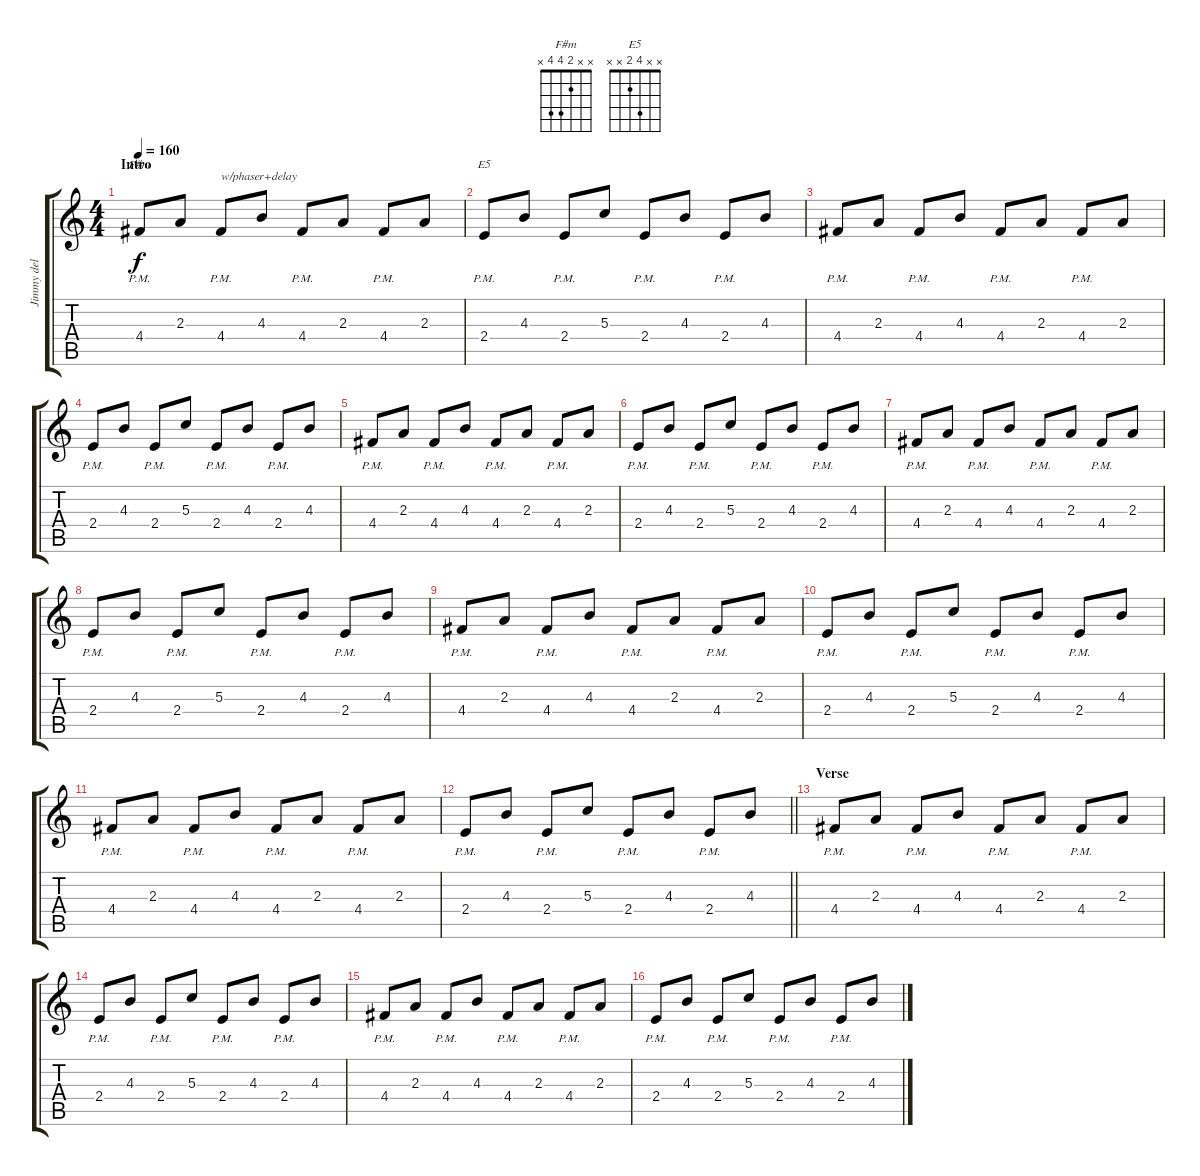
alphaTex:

\track ("Jimmy del Rivo / Lead guitar" "Jimmy del ") {instrument overdrivenguitar}
\staff {score tabs}
\tuning (E4 B3 G3 D3 A2 E2) {hide}
\chord ("F#m" x x 2 4 4 x)
\chord ("E5" x x 4 2 x x)
\ts (4 4)
\section ("" "Intro")
\tempo 160
\clef g2
\ks c
4.4{pm}.8{ch "F#m" dy f instrument overdrivenguitar} 2.3.8 4.4{pm}.8{txt "w/phaser+delay"} 4.3.8 4.4{pm}.8 2.3.8 4.4{pm}.8 2.3.8 |
2.4{pm}.8{ch "E5"} 4.3.8 2.4{pm}.8 5.3.8 2.4{pm}.8 4.3.8 2.4{pm}.8 4.3.8 |
4.4{pm}.8 2.3.8 4.4{pm}.8 4.3.8 4.4{pm}.8 2.3.8 4.4{pm}.8 2.3.8 |
2.4{pm}.8 4.3.8 2.4{pm}.8 5.3.8 2.4{pm}.8 4.3.8 2.4{pm}.8 4.3.8 |
4.4{pm}.8 2.3.8 4.4{pm}.8 4.3.8 4.4{pm}.8 2.3.8 4.4{pm}.8 2.3.8 |
2.4{pm}.8 4.3.8 2.4{pm}.8 5.3.8 2.4{pm}.8 4.3.8 2.4{pm}.8 4.3.8 |
4.4{pm}.8 2.3.8 4.4{pm}.8 4.3.8 4.4{pm}.8 2.3.8 4.4{pm}.8 2.3.8 |
2.4{pm}.8 4.3.8 2.4{pm}.8 5.3.8 2.4{pm}.8 4.3.8 2.4{pm}.8 4.3.8 |
4.4{pm}.8 2.3.8 4.4{pm}.8 4.3.8 4.4{pm}.8 2.3.8 4.4{pm}.8 2.3.8 |
2.4{pm}.8 4.3.8 2.4{pm}.8 5.3.8 2.4{pm}.8 4.3.8 2.4{pm}.8 4.3.8 |
4.4{pm}.8 2.3.8 4.4{pm}.8 4.3.8 4.4{pm}.8 2.3.8 4.4{pm}.8 2.3.8 |
\barLineRight lightlight
2.4{pm}.8 4.3.8 2.4{pm}.8 5.3.8 2.4{pm}.8 4.3.8 2.4{pm}.8 4.3.8 |
\section ("" "Verse")
4.4{pm}.8 2.3.8 4.4{pm}.8 4.3.8 4.4{pm}.8 2.3.8 4.4{pm}.8 2.3.8 |
2.4{pm}.8 4.3.8 2.4{pm}.8 5.3.8 2.4{pm}.8 4.3.8 2.4{pm}.8 4.3.8 |
4.4{pm}.8 2.3.8 4.4{pm}.8 4.3.8 4.4{pm}.8 2.3.8 4.4{pm}.8 2.3.8 |
2.4{pm}.8 4.3.8 2.4{pm}.8 5.3.8 2.4{pm}.8 4.3.8 2.4{pm}.8 4.3.8
